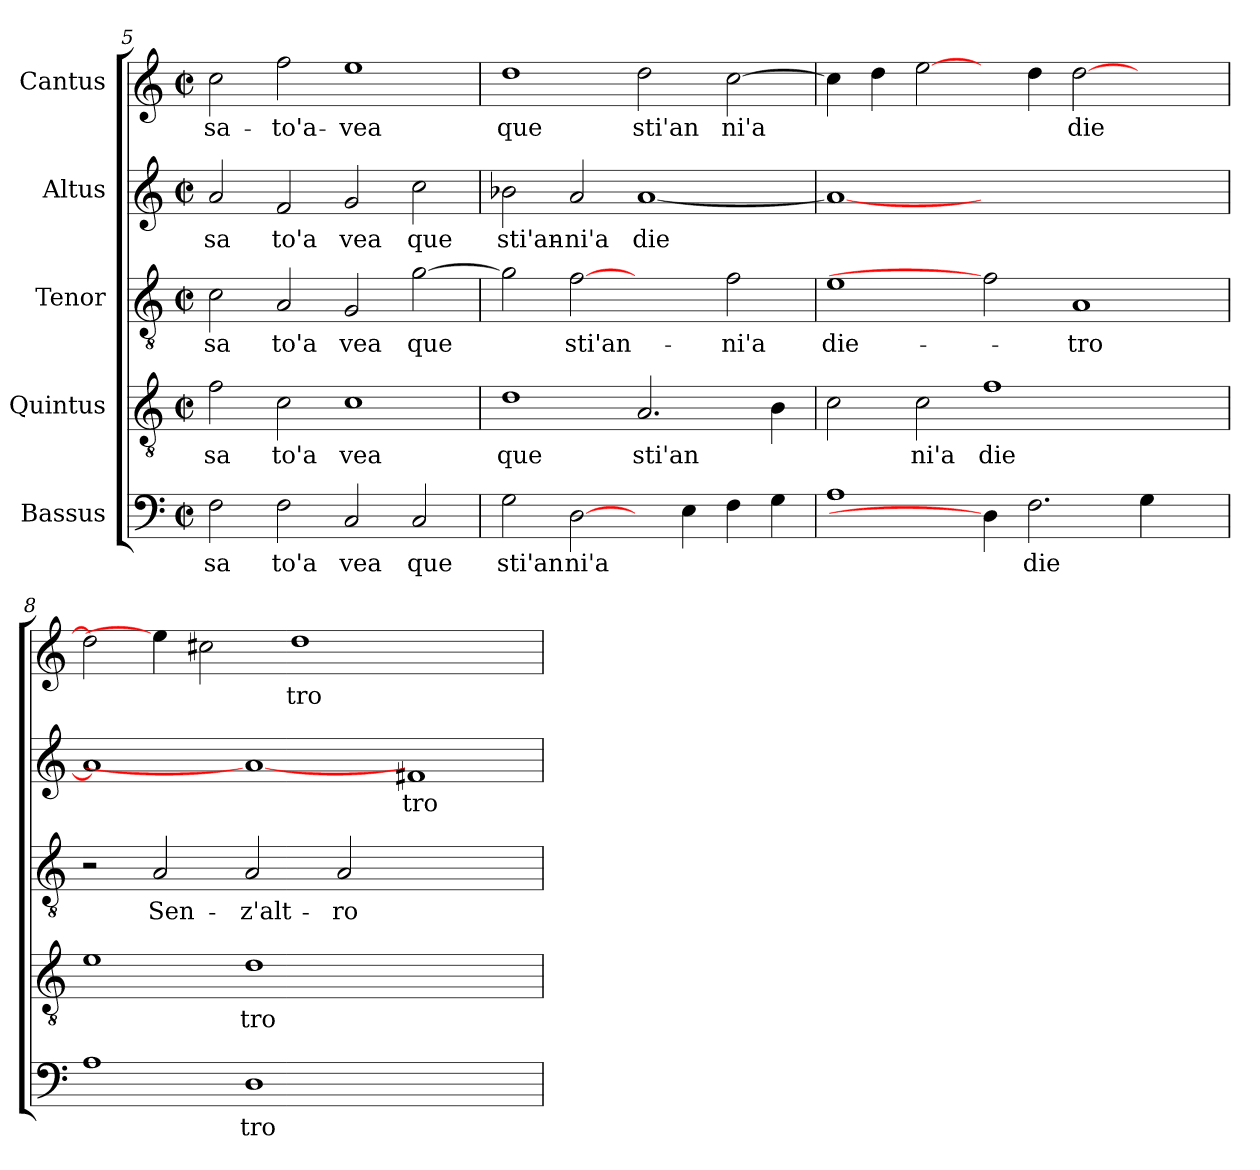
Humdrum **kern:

**kern	**text	**kern	**text	**kern	**text	**kern	**text	**kern	**text
*part5	*part5	*part4	*part4	*part3	*part3	*part2	*part2	*part1	*part1
*staff5	*staff5	*staff4	*staff4	*staff3	*staff3	*staff2	*staff2	*staff1	*staff1
*I"Bassus	*	*I"Quintus	*	*I"Tenor	*	*I"Altus	*	*I"Cantus	*
*clefF4	*	*clefGv2	*	*clefGv2	*	*clefG2	*	*clefG2	*
*k[]	*	*k[]	*	*k[]	*	*k[]	*	*k[]	*
*C:	*	*C:	*	*C:	*	*C:	*	*C:	*
*M2/2	*	*M2/2	*	*M2/2	*	*M2/2	*	*M2/2	*
*met(c|)	*	*met(c|)	*	*met(c|)	*	*met(c|)	*	*met(c|)	*
=5	=5	=5	=5	=5	=5	=5	=5	=5	=5
!	!LO:LY:b:cj	!	!LO:LY:b:cj	!	!LO:LY:b:cj	!	!LO:LY:b:cj	!	!LO:LY:b:cj
2F\	sa	2f\	sa	2c\	sa	2a/	sa	2cc\	-sa-
!	!LO:LY:b:cj	!	!LO:LY:b:cj	!	!LO:LY:b:cj	!	!LO:LY:b:cj	!	!LO:LY:b:cj
2F\	to'a	2c\	to'a	2A/	to'a	2f/	to'a	2ff\	-to'a-
!	!LO:LY:b:cj	!	!LO:LY:b:cj	!	!LO:LY:b:cj	!	!LO:LY:b:cj	!	!LO:LY:b:cj
2C/	vea	1c	vea	2G/	vea	2g/	vea	1ee	-vea
!	!LO:LY:b:cj	!	!	!	!LO:LY:b:cj	!	!LO:LY:b:cj	!	!
2C/	que	.	.	[<2g\	que	2cc\	que	.	.
!!LO:LB:g=z
=6	=6	=6	=6	=6	=6	=6	=6	=6	=6
!	!LO:LY:b:cj	!	!LO:LY:b:cj	!	!LO:LY:b:cj	!	!LO:LY:b:cj	!	!LO:LY:b:cj
2G\	sti'an	1d	que	2g\]	.	2b-X\	sti'an-	1dd	que
!	!LO:LY:b:cj	!	!	!	!LO:LY:b:cj	!	!LO:LY:b:cj	!	!
[2D\	ni'a	.	.	[2f	sti'an-	2a/	-ni'a	.	.
!	!	!	!LO:LY:b:cj	!	!	!	!LO:LY:b:cj	!	!LO:LY:b:cj
4ryy	.	2.A/	sti'an	2ryy	.	[<1a	die-	2dd\	sti'an
!	!LO:LY:b:cj	!	!	!	!	!	!	!	!
4E\	.	.	.	.	.	.	.	.	.
!	!LO:LY:b:cj	!	!	!	!LO:LY:b:cj	!	!	!	!LO:LY:b:cj
4F\	.	.	.	2f\	-ni'a	.	.	[>2cc\	ni'a
!	!LO:LY:b:cj	!	!LO:LY:b:cj	!	!	!	!	!	!
4G\	.	4B\	.	.	.	.	.	.	.
=7	=7	=7	=7	=7	=7	=7	=7	=7	=7
!	!LO:LY:b:cj	!	!LO:LY:b:cj	!	!LO:LY:b:cj	!	!LO:LY:b:cj	!	!LO:LY:b:cj
1A	.	2c\	.	1e	die-	1a_<	--	4cc\]	.
!	!	!	!	!	!	!	!	!	!LO:LY:b:cj
.	.	.	.	.	.	.	.	4dd\	.
!	!	!	!LO:LY:b:cj	!	!	!	!	!	!LO:LY:b:cj
.	.	2c\	ni'a	.	.	.	.	[2ee\	.
!	!	!	!LO:LY:b:cj	!	!	!	!	!	!
4D\]	.	1f	die	2f]	.	1.ryy	.	4ryy	.
!	!LO:LY:b:cj	!	!	!	!	!	!	!	!LO:LY:b:cj
2.F\	die	.	.	.	.	.	.	4dd\	.
!	!	!	!	!	!LO:LY:b:cj	!	!	!	!LO:LY:b:cj
.	.	.	.	1A	-tro	.	.	[>2dd\	die
!	!LO:LY:b:cj	!	!	!	!	!	!	!	!
4G\	.	2ryy	.	.	.	.	.	2ryy	.
4ryy	.	.	.	.	.	.	.	.	.
=8	=8	=8	=8	=8	=8	=8	=8	=8	=8
!	!LO:LY:b:cj	!	!LO:LY:b:cj	!	!	!	!LO:LY:b:cj	!	!LO:LY:b:cj
1A	.	1e	.	2r	.	1a]	--	2dd\]	.
!	!	!	!	!	!LO:LY:b:cj	!	!	!	!
.	.	.	.	2A/	Sen-	.	.	4ee\]	.
!	!	!	!	!	!	!	!	!	!LO:LY:b:cj
.	.	.	.	.	.	.	.	2cc#\	.
!	!LO:LY:b:cj	!	!LO:LY:b:cj	!	!LO:LY:b:cj	!	!	!	!
1D	tro	1d	tro	2A/	-z'alt-	1a_	.	.	.
!	!	!	!	!	!	!	!	!	!LO:LY:b:cj
.	.	.	.	.	.	.	.	1dd	tro
!	!	!	!	!	!LO:LY:b:cj	!	!	!	!
.	.	.	.	2A/	-ro	.	.	.	.
!	!	!	!	!	!	!	!LO:LY:b:cj	!	!
1ryy	.	1ryy	.	1ryy	.	1f#X	-tro	.	.
.	.	.	.	.	.	.	.	2.ryy	.
=	=	=	=	=	=	=	=	=	=
*-	*-	*-	*-	*-	*-	*-	*-	*-	*-
